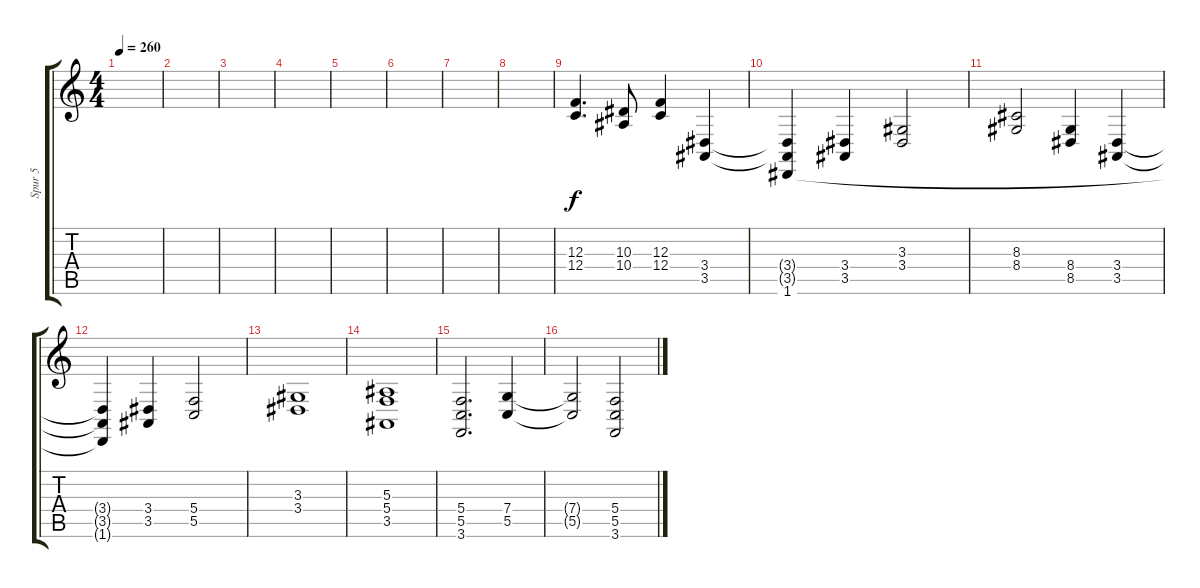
\track ("Spur 5" "Spur 5") {instrument stringensemble1}
\staff {score tabs}
\tuning (D4 A3 F3 C3 G2 D2) {hide}
\ts (4 4)
\tempo 260
\clef g2
\ks c
|
|
|
|
|
|
|
|
(12.3 12.4).4{d} (10.3 10.4).8 (12.3 12.4).4 (3.4 3.5).4 |
(3.4{t} 3.5{t} 1.6).4 (3.4 3.5).4 (3.3 3.4).2 |
(8.3 8.4).2 (8.4 8.5).4 (3.4 3.5).4 |
(3.4{t} 3.5{t} 1.6{t}).4 (3.4 3.5).4 (5.4 5.5).2 |
(3.3 3.4).1 |
(5.3 5.4 3.5).1 |
(5.4 5.5 3.6).2{d} (7.4 5.5).4 |
(7.4{t} 5.5{t}).2 (5.4 5.5 3.6).2
